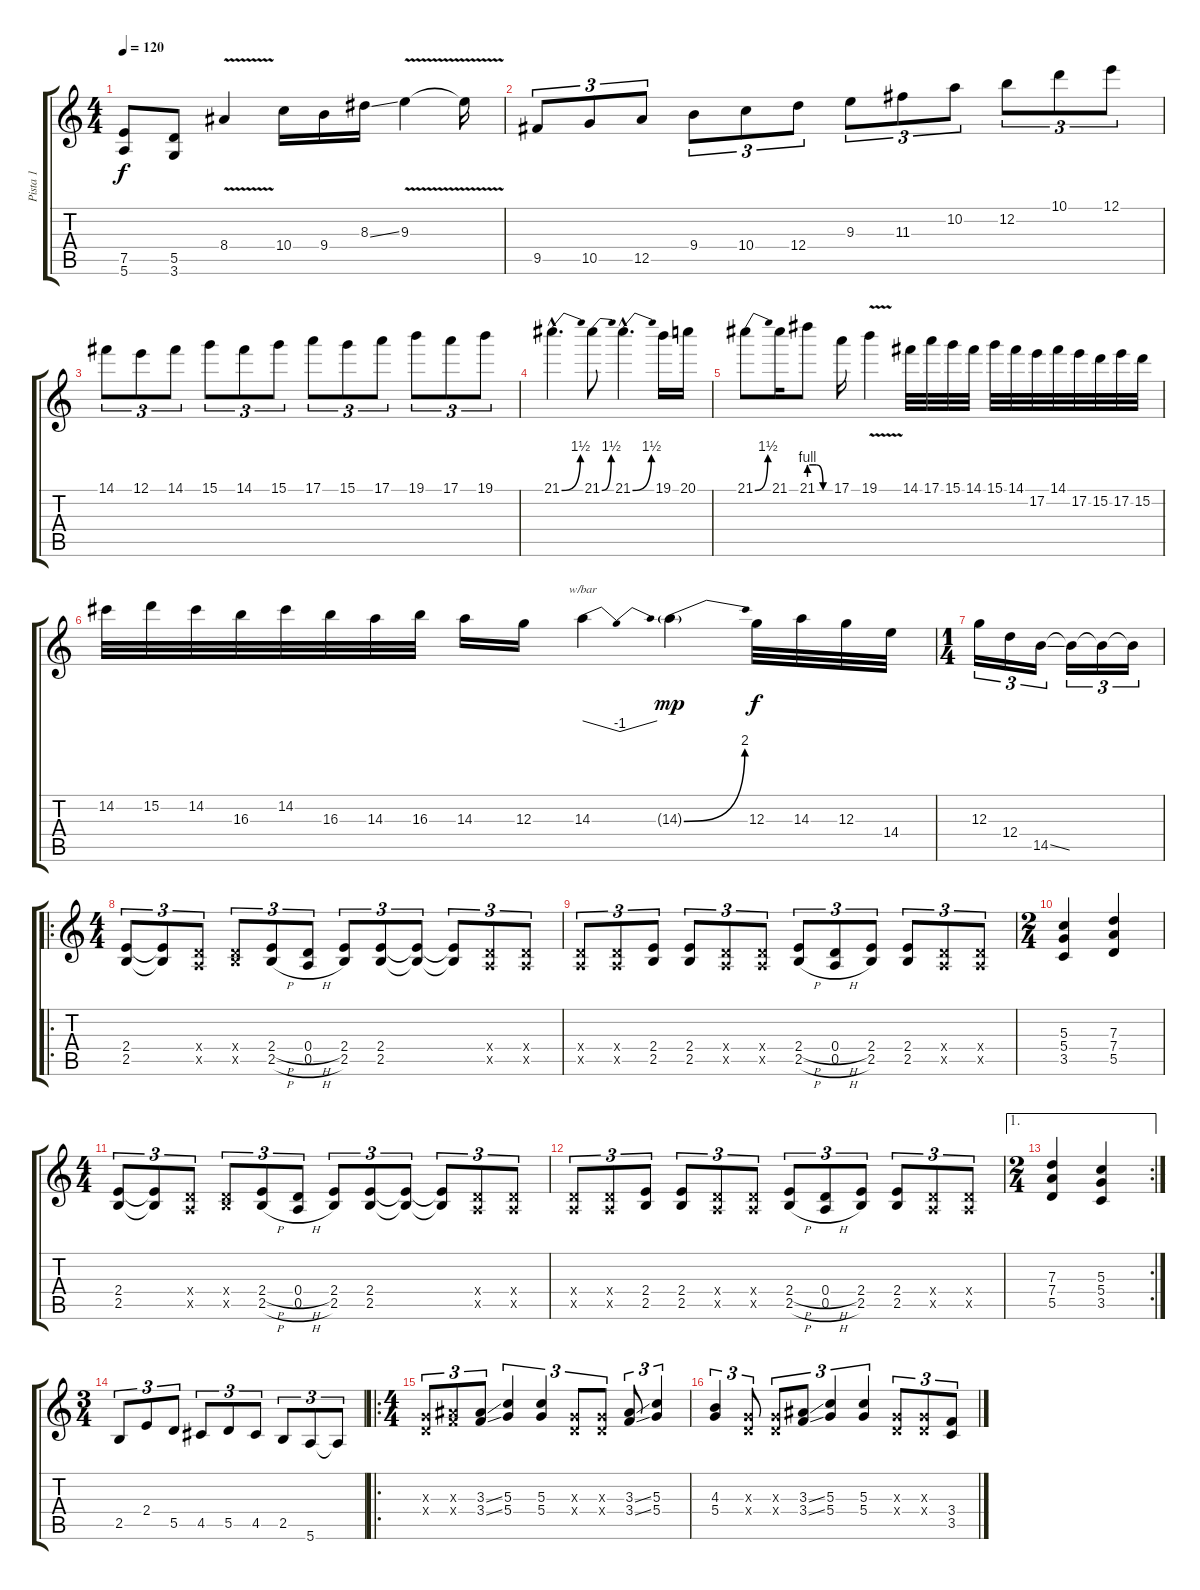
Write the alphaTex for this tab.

\track ("Pista 1" "Pista 1") {instrument distortionguitar}
\staff {score tabs}
\tuning (E4 B3 G3 D3 A2 E2) {hide}
\ts (4 4)
\tempo 120
\clef g2
\ks c
(7.5 5.6).8{dy f} (5.5 3.6).8 8.4{v}.4 10.4.16 9.4.16 8.3{ss}.16 9.3{v}.4 9.3{t}.16 |
9.5.8{tu (3 2)} 10.5.8{tu (3 2)} 12.5.8{tu (3 2)} 9.4.8{tu (3 2)} 10.4.8{tu (3 2)} 12.4.8{tu (3 2)} 9.3.8{tu (3 2)} 11.3.8{tu (3 2)} 10.2.8{tu (3 2)} 12.2.8{tu (3 2)} 10.1.8{tu (3 2)} 12.1.8{tu (3 2)} |
14.1.8{tu (3 2)} 12.1.8{tu (3 2)} 14.1.8{tu (3 2)} 15.1.8{tu (3 2)} 14.1.8{tu (3 2)} 15.1.8{tu (3 2)} 17.1.8{tu (3 2)} 15.1.8{tu (3 2)} 17.1.8{tu (3 2)} 19.1.8{tu (3 2)} 17.1.8{tu (3 2)} 19.1.8{tu (3 2)} |
21.1{be (bend 0 0 60 6) hac}.4{d} 21.1{be (bend 0 0 60 6)}.8 21.1{be (bend 0 0 60 6) hac}.4{d} 19.1.16 20.1.16 |
21.1{be (bend 0 0 60 6)}.8 21.1.16 21.1{be (custom 0 4 20 4 40 0 60 0)}.8 17.1.16 19.1{v}.4 14.1.32 17.1.32 15.1.32 14.1.32 15.1.32 14.1.32 17.2.32 14.1.32 17.2.32 15.2.32 17.2.32 15.2.32 |
14.2.32 15.2.32 14.2.32 16.3.32 14.2.32 16.3.32 14.3.32 16.3.32 14.3.16 12.3.16 14.3.4{tbe (dip default 0 0 30 -4 60 0)} 14.3{be (bend 0 0 60 8) g}.4{dy mp} 12.3.32{dy f} 14.3.32 12.3.32 14.4.32 |
\ts (1 4)
12.3.16{tu (3 2)} 12.4.16{tu (3 2)} 14.5{ss}.16{tu (3 2)} 14.5{t}.16{tu (3 2)} 14.5{t}.16{tu (3 2)} 14.5{t}.16{tu (3 2)} |
\ro
\ts (4 4)
(2.4 2.5).8{tu (3 2)} (2.4{t} 2.5{t}).8{tu (3 2)} (0.4{x} 0.5{x}).8{tu (3 2)} (0.4{x} 2.5{x}).8{tu (3 2)} (2.4{h} 2.5{h}).8{tu (3 2)} (0.4{h} 0.5{h}).8{tu (3 2)} (2.4 2.5).8{tu (3 2)} (2.4 2.5).8{tu (3 2)} (2.4{t} 2.5{t}).8{tu (3 2)} (2.4{t} 2.5{t}).8{tu (3 2)} (0.4{x} 0.5{x}).8{tu (3 2)} (0.4{x} 0.5{x}).8{tu (3 2)} |
(0.4{x} 0.5{x}).8{tu (3 2)} (0.4{x} 0.5{x}).8{tu (3 2)} (2.4 2.5).8{tu (3 2)} (2.4 2.5).8{tu (3 2)} (0.4{x} 0.5{x}).8{tu (3 2)} (0.4{x} 0.5{x}).8{tu (3 2)} (2.4{h} 2.5{h}).8{tu (3 2)} (0.4{h} 0.5{h}).8{tu (3 2)} (2.4 2.5).8{tu (3 2)} (2.4 2.5).8{tu (3 2)} (0.4{x} 0.5{x}).8{tu (3 2)} (0.4{x} 0.5{x}).8{tu (3 2)} |
\ts (2 4)
(5.3 5.4 3.5).4 (7.3 7.4 5.5).4 |
\ts (4 4)
(2.4 2.5).8{tu (3 2)} (2.4{t} 2.5{t}).8{tu (3 2)} (0.4{x} 0.5{x}).8{tu (3 2)} (0.4{x} 2.5{x}).8{tu (3 2)} (2.4{h} 2.5{h}).8{tu (3 2)} (0.4{h} 0.5{h}).8{tu (3 2)} (2.4 2.5).8{tu (3 2)} (2.4 2.5).8{tu (3 2)} (2.4{t} 2.5{t}).8{tu (3 2)} (2.4{t} 2.5{t}).8{tu (3 2)} (0.4{x} 0.5{x}).8{tu (3 2)} (0.4{x} 0.5{x}).8{tu (3 2)} |
(0.4{x} 0.5{x}).8{tu (3 2)} (0.4{x} 0.5{x}).8{tu (3 2)} (2.4 2.5).8{tu (3 2)} (2.4 2.5).8{tu (3 2)} (0.4{x} 0.5{x}).8{tu (3 2)} (0.4{x} 0.5{x}).8{tu (3 2)} (2.4{h} 2.5{h}).8{tu (3 2)} (0.4{h} 0.5{h}).8{tu (3 2)} (2.4 2.5).8{tu (3 2)} (2.4 2.5).8{tu (3 2)} (0.4{x} 0.5{x}).8{tu (3 2)} (0.4{x} 0.5{x}).8{tu (3 2)} |
\ae 1
\rc 2
\ts (2 4)
(7.3 7.4 5.5).4 (5.3 5.4 3.5).4 |
\ts (3 4)
2.5.8{tu (3 2)} 2.4.8{tu (3 2)} 5.5.8{tu (3 2)} 4.5.8{tu (3 2)} 5.5.8{tu (3 2)} 4.5.8{tu (3 2)} 2.5.8{tu (3 2)} 5.6.8{tu (3 2)} 5.6{t}.8{tu (3 2)} |
\ro
\ts (4 4)
(0.3{x} 0.4{x}).8{tu (3 2)} (3.3{x} 3.4{x}).8{tu (3 2)} (3.3{ss} 3.4{ss}).8{tu (3 2)} (5.3 5.4).4{tu (3 2)} (5.3 5.4).4{tu (3 2)} (0.3{x} 0.4{x}).8{tu (3 2)} (0.3{x} 0.4{x}).8{tu (3 2)} (3.3{ss} 3.4{ss}).8{tu (3 2)} (5.3 5.4).4{tu (3 2)} |
(4.3 5.4).4{tu (3 2)} (0.3{x} 0.4{x}).8{tu (3 2)} (0.3{x} 0.4{x}).8{tu (3 2)} (3.3{ss} 3.4{ss}).8{tu (3 2)} (5.3 5.4).4{tu (3 2)} (5.3 5.4).4{tu (3 2)} (0.3{x} 0.4{x}).8{tu (3 2)} (0.3{x} 0.4{x}).8{tu (3 2)} (3.4{ss} 3.5{ss}).8{tu (3 2)}
